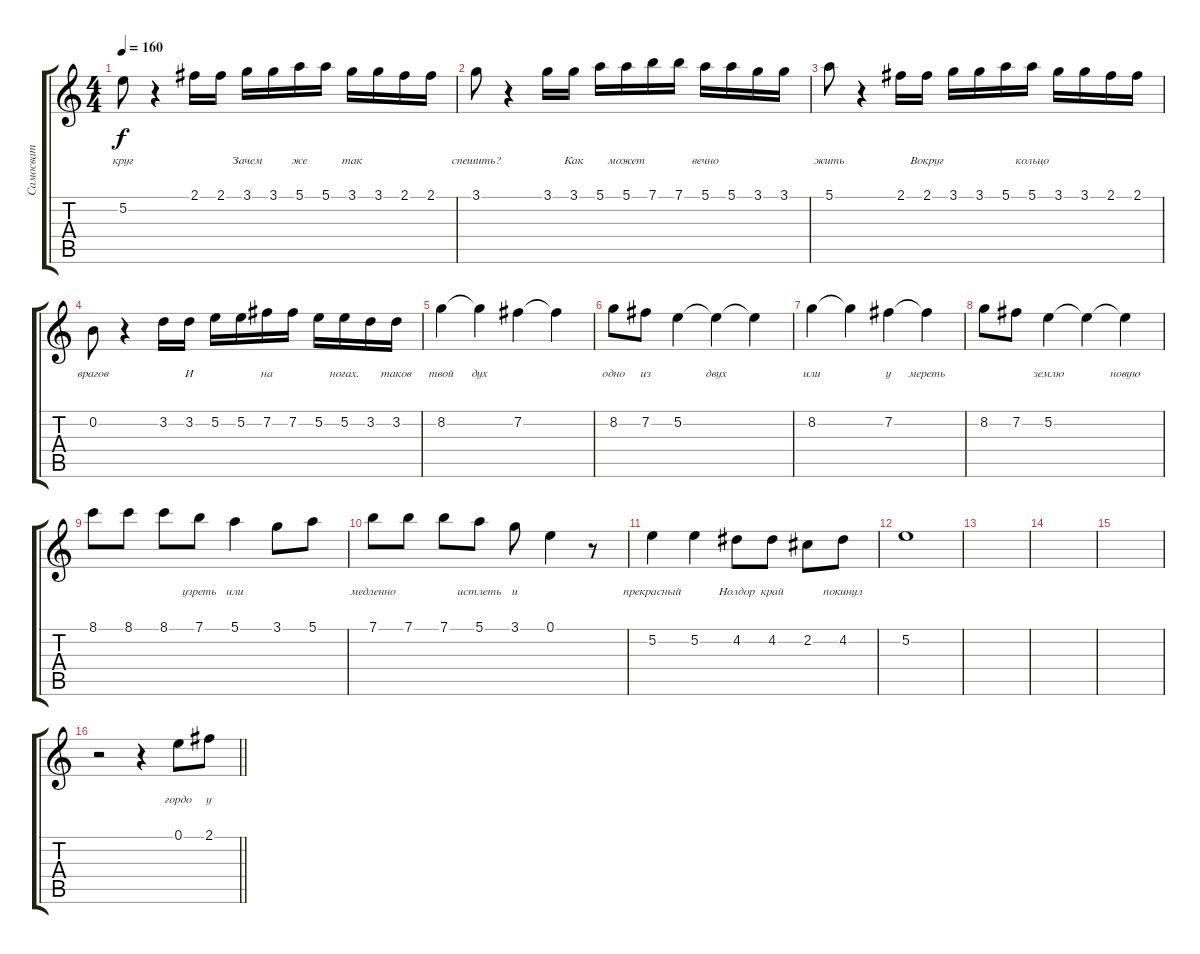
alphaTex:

\track ("Самосват" "Самосват") {instrument acousticguitarsteel}
\staff {score tabs}
\tuning (E4 B3 G3 D3 A2 E2) {hide}
\ts (4 4)
\tempo 160
\clef g2
\ks c
5.2.8{lyrics (0 "") lyrics (1 "круг") lyrics (2 "") lyrics (3 "") lyrics (4 "") dy f} r.4 2.1.16{lyrics (0 "") lyrics (1 "") lyrics (2 "") lyrics (3 "") lyrics (4 "")} 2.1.16{lyrics (0 "") lyrics (1 "") lyrics (2 "") lyrics (3 "") lyrics (4 "")} 3.1.16{lyrics (0 "") lyrics (1 "Зачем") lyrics (2 "") lyrics (3 "") lyrics (4 "")} 3.1.16{lyrics (0 "") lyrics (1 "") lyrics (2 "") lyrics (3 "") lyrics (4 "")} 5.1.16{lyrics (0 "") lyrics (1 "же") lyrics (2 "") lyrics (3 "") lyrics (4 "")} 5.1.16{lyrics (0 "") lyrics (1 "") lyrics (2 "") lyrics (3 "") lyrics (4 "")} 3.1.16{lyrics (0 "") lyrics (1 "так") lyrics (2 "") lyrics (3 "") lyrics (4 "")} 3.1.16{lyrics (0 "") lyrics (1 "") lyrics (2 "") lyrics (3 "") lyrics (4 "")} 2.1.16{lyrics (0 "") lyrics (1 "") lyrics (2 "") lyrics (3 "") lyrics (4 "")} 2.1.16{lyrics (0 "") lyrics (1 "") lyrics (2 "") lyrics (3 "") lyrics (4 "")} |
3.1.8{lyrics (0 "") lyrics (1 "спешить?") lyrics (2 "") lyrics (3 "") lyrics (4 "")} r.4 3.1.16{lyrics (0 "") lyrics (1 "") lyrics (2 "") lyrics (3 "") lyrics (4 "")} 3.1.16{lyrics (0 "") lyrics (1 "Как") lyrics (2 "") lyrics (3 "") lyrics (4 "")} 5.1.16{lyrics (0 "") lyrics (1 "") lyrics (2 "") lyrics (3 "") lyrics (4 "")} 5.1.16{lyrics (0 "") lyrics (1 "может") lyrics (2 "") lyrics (3 "") lyrics (4 "")} 7.1.16{lyrics (0 "") lyrics (1 "") lyrics (2 "") lyrics (3 "") lyrics (4 "")} 7.1.16{lyrics (0 "") lyrics (1 "") lyrics (2 "") lyrics (3 "") lyrics (4 "")} 5.1.16{lyrics (0 "") lyrics (1 "вечно") lyrics (2 "") lyrics (3 "") lyrics (4 "")} 5.1.16{lyrics (0 "") lyrics (1 "") lyrics (2 "") lyrics (3 "") lyrics (4 "")} 3.1.16{lyrics (0 "") lyrics (1 "") lyrics (2 "") lyrics (3 "") lyrics (4 "")} 3.1.16{lyrics (0 "") lyrics (1 "") lyrics (2 "") lyrics (3 "") lyrics (4 "")} |
5.1.8{lyrics (0 "") lyrics (1 "жить") lyrics (2 "") lyrics (3 "") lyrics (4 "")} r.4 2.1.16{lyrics (0 "") lyrics (1 "") lyrics (2 "") lyrics (3 "") lyrics (4 "")} 2.1.16{lyrics (0 "") lyrics (1 "Вокруг") lyrics (2 "") lyrics (3 "") lyrics (4 "")} 3.1.16{lyrics (0 "") lyrics (1 "") lyrics (2 "") lyrics (3 "") lyrics (4 "")} 3.1.16{lyrics (0 "") lyrics (1 "") lyrics (2 "") lyrics (3 "") lyrics (4 "")} 5.1.16{lyrics (0 "") lyrics (1 "") lyrics (2 "") lyrics (3 "") lyrics (4 "")} 5.1.16{lyrics (0 "") lyrics (1 "кольцо") lyrics (2 "") lyrics (3 "") lyrics (4 "")} 3.1.16{lyrics (0 "") lyrics (1 "") lyrics (2 "") lyrics (3 "") lyrics (4 "")} 3.1.16{lyrics (0 "") lyrics (1 "") lyrics (2 "") lyrics (3 "") lyrics (4 "")} 2.1.16{lyrics (0 "") lyrics (1 "") lyrics (2 "") lyrics (3 "") lyrics (4 "")} 2.1.16{lyrics (0 "") lyrics (1 "") lyrics (2 "") lyrics (3 "") lyrics (4 "")} |
0.2.8{lyrics (0 "") lyrics (1 "врагов") lyrics (2 "") lyrics (3 "") lyrics (4 "")} r.4 3.2.16{lyrics (0 "") lyrics (1 "") lyrics (2 "") lyrics (3 "") lyrics (4 "")} 3.2.16{lyrics (0 "") lyrics (1 "И") lyrics (2 "") lyrics (3 "") lyrics (4 "")} 5.2.16{lyrics (0 "") lyrics (1 "") lyrics (2 "") lyrics (3 "") lyrics (4 "")} 5.2.16{lyrics (0 "") lyrics (1 "") lyrics (2 "") lyrics (3 "") lyrics (4 "")} 7.2.16{lyrics (0 "") lyrics (1 "на") lyrics (2 "") lyrics (3 "") lyrics (4 "")} 7.2.16{lyrics (0 "") lyrics (1 "") lyrics (2 "") lyrics (3 "") lyrics (4 "")} 5.2.16{lyrics (0 "") lyrics (1 "") lyrics (2 "") lyrics (3 "") lyrics (4 "")} 5.2.16{lyrics (0 "") lyrics (1 "ногах.") lyrics (2 "") lyrics (3 "") lyrics (4 "")} 3.2.16{lyrics (0 "") lyrics (1 "") lyrics (2 "") lyrics (3 "") lyrics (4 "")} 3.2.16{lyrics (0 "") lyrics (1 "таков") lyrics (2 "") lyrics (3 "") lyrics (4 "")} |
8.2.4{lyrics (0 "") lyrics (1 "твой") lyrics (2 "") lyrics (3 "") lyrics (4 "")} 8.2{t}.4{lyrics (0 "") lyrics (1 "дух") lyrics (2 "") lyrics (3 "") lyrics (4 "")} 7.2.4{lyrics (0 "") lyrics (1 "") lyrics (2 "") lyrics (3 "") lyrics (4 "")} 7.2{t}.4{lyrics (0 "") lyrics (1 "") lyrics (2 "") lyrics (3 "") lyrics (4 "")} |
8.2.8{lyrics (0 "") lyrics (1 "одно") lyrics (2 "") lyrics (3 "") lyrics (4 "")} 7.2.8{lyrics (0 "") lyrics (1 "из") lyrics (2 "") lyrics (3 "") lyrics (4 "")} 5.2.4{lyrics (0 "") lyrics (1 "") lyrics (2 "") lyrics (3 "") lyrics (4 "")} 5.2{t}.4{lyrics (0 "") lyrics (1 "двух") lyrics (2 "") lyrics (3 "") lyrics (4 "")} 5.2{t}.4{lyrics (0 "") lyrics (1 "") lyrics (2 "") lyrics (3 "") lyrics (4 "")} |
8.2.4{lyrics (0 "") lyrics (1 "или") lyrics (2 "") lyrics (3 "") lyrics (4 "")} 8.2{t}.4{lyrics (0 "") lyrics (1 "") lyrics (2 "") lyrics (3 "") lyrics (4 "")} 7.2.4{lyrics (0 "") lyrics (1 "у") lyrics (2 "") lyrics (3 "") lyrics (4 "")} 7.2{t}.4{lyrics (0 "") lyrics (1 "мереть") lyrics (2 "") lyrics (3 "") lyrics (4 "")} |
8.2.8{lyrics (0 "") lyrics (1 "") lyrics (2 "") lyrics (3 "") lyrics (4 "")} 7.2.8{lyrics (0 "") lyrics (1 "") lyrics (2 "") lyrics (3 "") lyrics (4 "")} 5.2.4{lyrics (0 "") lyrics (1 "землю") lyrics (2 "") lyrics (3 "") lyrics (4 "")} 5.2{t}.4{lyrics (0 "") lyrics (1 "") lyrics (2 "") lyrics (3 "") lyrics (4 "")} 5.2{t}.4{lyrics (0 "") lyrics (1 "новую") lyrics (2 "") lyrics (3 "") lyrics (4 "")} |
8.1.8{lyrics (0 "") lyrics (1 "") lyrics (2 "") lyrics (3 "") lyrics (4 "")} 8.1.8{lyrics (0 "") lyrics (1 "") lyrics (2 "") lyrics (3 "") lyrics (4 "")} 8.1.8{lyrics (0 "") lyrics (1 "") lyrics (2 "") lyrics (3 "") lyrics (4 "")} 7.1.8{lyrics (0 "") lyrics (1 "узреть") lyrics (2 "") lyrics (3 "") lyrics (4 "")} 5.1.4{lyrics (0 "") lyrics (1 "или") lyrics (2 "") lyrics (3 "") lyrics (4 "")} 3.1.8{lyrics (0 "") lyrics (1 "") lyrics (2 "") lyrics (3 "") lyrics (4 "")} 5.1.8{lyrics (0 "") lyrics (1 "") lyrics (2 "") lyrics (3 "") lyrics (4 "")} |
7.1.8{lyrics (0 "") lyrics (1 "медленно") lyrics (2 "") lyrics (3 "") lyrics (4 "")} 7.1.8{lyrics (0 "") lyrics (1 "") lyrics (2 "") lyrics (3 "") lyrics (4 "")} 7.1.8{lyrics (0 "") lyrics (1 "") lyrics (2 "") lyrics (3 "") lyrics (4 "")} 5.1.8{lyrics (0 "") lyrics (1 "истлеть") lyrics (2 "") lyrics (3 "") lyrics (4 "")} 3.1.8{lyrics (0 "") lyrics (1 "и") lyrics (2 "") lyrics (3 "") lyrics (4 "")} 0.1.4{lyrics (0 "") lyrics (1 "") lyrics (2 "") lyrics (3 "") lyrics (4 "")} r.8 |
5.2.4{lyrics (0 "") lyrics (1 "прекрасный") lyrics (2 "") lyrics (3 "") lyrics (4 "")} 5.2.4{lyrics (0 "") lyrics (1 "") lyrics (2 "") lyrics (3 "") lyrics (4 "")} 4.2.8{lyrics (0 "") lyrics (1 "Нолдор") lyrics (2 "") lyrics (3 "") lyrics (4 "")} 4.2.8{lyrics (0 "") lyrics (1 "край") lyrics (2 "") lyrics (3 "") lyrics (4 "")} 2.2.8{lyrics (0 "") lyrics (1 "") lyrics (2 "") lyrics (3 "") lyrics (4 "")} 4.2.8{lyrics (0 "") lyrics (1 "покинул") lyrics (2 "") lyrics (3 "") lyrics (4 "")} |
5.2.1{lyrics (0 "") lyrics (1 "") lyrics (2 "") lyrics (3 "") lyrics (4 "")} |
|
|
|
\barLineRight lightlight
r.2 r.4 0.1.8{lyrics (0 "") lyrics (1 "гордо") lyrics (2 "") lyrics (3 "") lyrics (4 "")} 2.1.8{lyrics (0 "") lyrics (1 "у") lyrics (2 "") lyrics (3 "") lyrics (4 "")}
